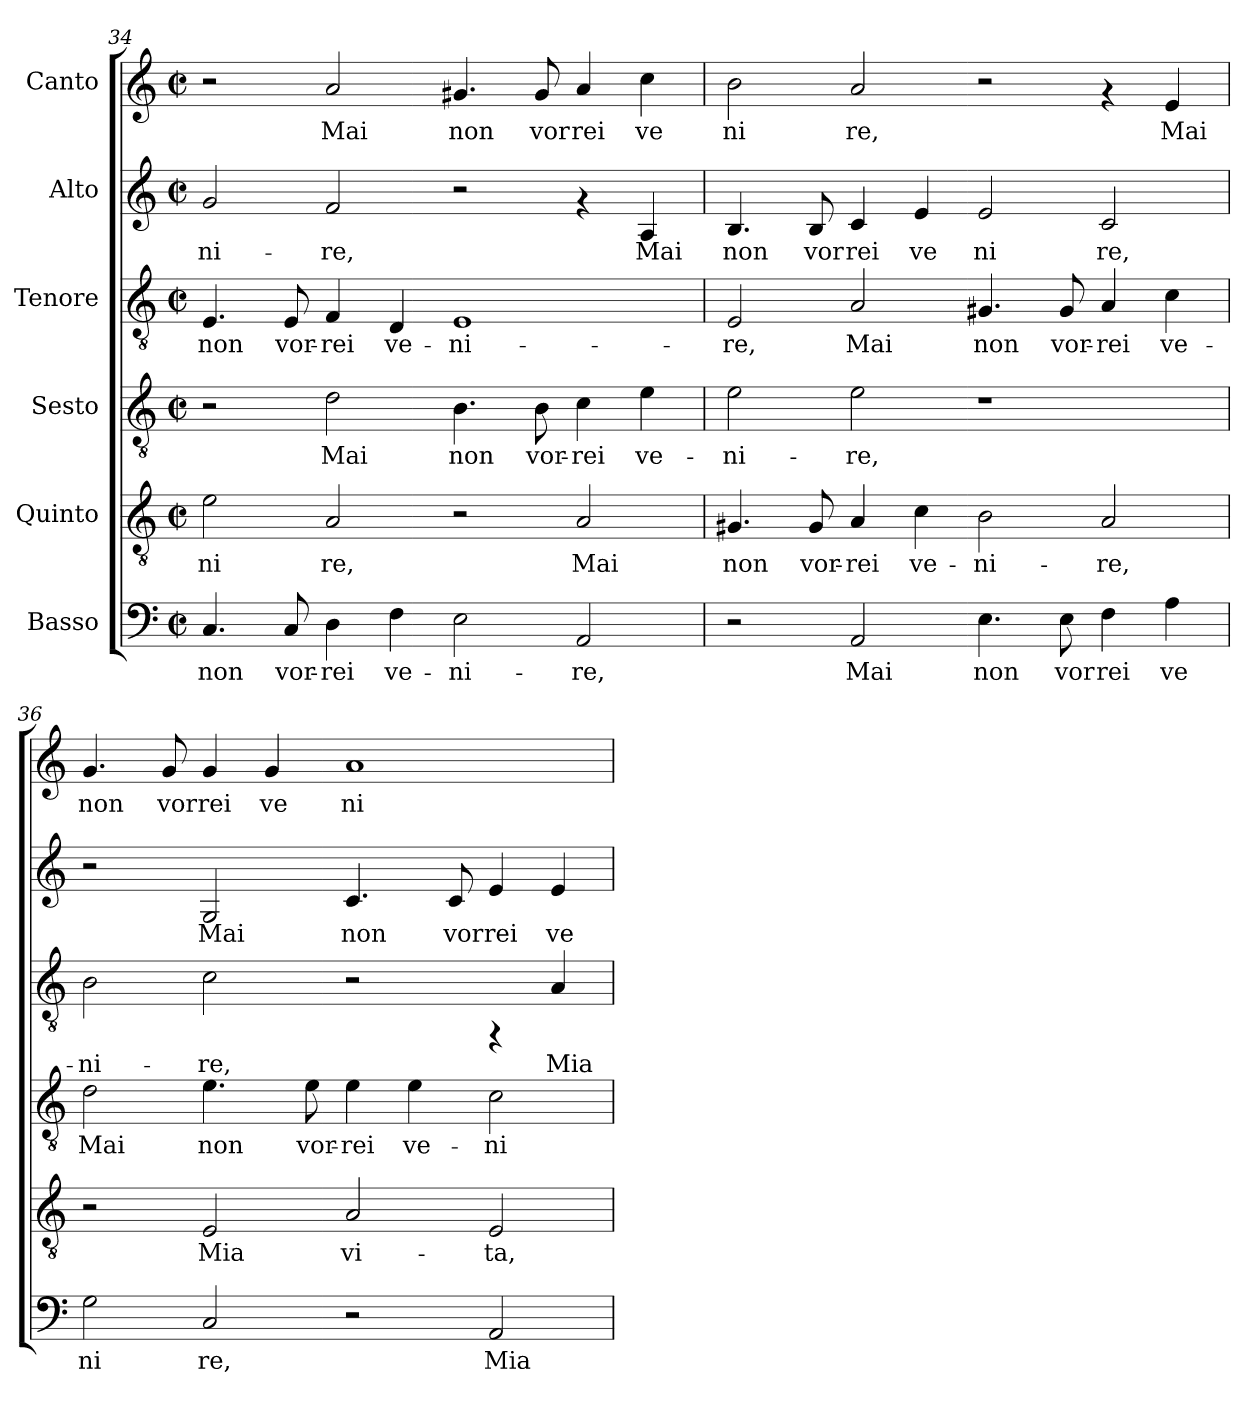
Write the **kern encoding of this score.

**kern	**text	**kern	**text	**kern	**text	**kern	**text	**kern	**text	**kern	**text
*part6	*part6	*part5	*part5	*part4	*part4	*part3	*part3	*part2	*part2	*part1	*part1
*staff6	*staff6	*staff5	*staff5	*staff4	*staff4	*staff3	*staff3	*staff2	*staff2	*staff1	*staff1
*I"Basso	*	*I"Quinto	*	*I"Sesto	*	*I"Tenore	*	*I"Alto	*	*I"Canto	*
*clefF4	*	*clefGv2	*	*clefGv2	*	*clefGv2	*	*clefG2	*	*clefG2	*
*k[]	*	*k[]	*	*k[]	*	*k[]	*	*k[]	*	*k[]	*
*C:	*	*C:	*	*C:	*	*C:	*	*C:	*	*C:	*
*M2/2	*	*M2/2	*	*M2/2	*	*M2/2	*	*M2/2	*	*M2/2	*
*met(c|)	*	*met(c|)	*	*met(c|)	*	*met(c|)	*	*met(c|)	*	*met(c|)	*
=34	=34	=34	=34	=34	=34	=34	=34	=34	=34	=34	=34
!	!LO:LY:b	!	!LO:LY:b:cj	!	!	!	!LO:LY:b:cj	!	!LO:LY:b:cj	!	!
4.C/	non	2e\	ni	2r	.	4.E/	non	2g/	-ni-	2r	.
!	!LO:LY:b	!	!	!	!	!	!LO:LY:b:cj	!	!	!	!
8C/	vor-	.	.	.	.	8E/	vor-	.	.	.	.
!	!LO:LY:b	!	!LO:LY:b:cj	!	!LO:LY:b:cj	!	!LO:LY:b:cj	!	!LO:LY:b:cj	!	!LO:LY:b
4D\	-rei	2A/	re,	2d\	Mai	4F/	-rei	2f/	-re,	2a/	Mai
!	!LO:LY:b	!	!	!	!	!	!LO:LY:b:cj	!	!	!	!
4F\	ve-	.	.	.	.	4D/	ve-	.	.	.	.
!	!LO:LY:b	!	!	!	!LO:LY:b:cj	!	!LO:LY:b:cj	!	!	!	!LO:LY:b
2E\	-ni-	2r	.	4.B\	non	1E	-ni-	2r	.	4.g#X/	non
!	!	!	!	!	!LO:LY:b:cj	!	!	!	!	!	!LO:LY:b
.	.	.	.	8B\	vor-	.	.	.	.	8g#/	vor
!	!LO:LY:b	!	!LO:LY:b:cj	!	!LO:LY:b:cj	!	!	!	!	!	!LO:LY:b
2AA/	-re,	2A/	Mai	4c\	-rei	.	.	4rf	.	4a/	rei
!	!	!	!	!	!LO:LY:b:cj	!	!	!	!LO:LY:b:cj	!	!LO:LY:b
.	.	.	.	4e\	ve-	.	.	4A/	Mai	4cc\	ve
!!LO:PB:g=z
=35	=35	=35	=35	=35	=35	=35	=35	=35	=35	=35	=35
!	!	!	!LO:LY:b:cj	!	!LO:LY:b:cj	!	!LO:LY:b:cj	!	!LO:LY:b:cj	!	!LO:LY:b
2r	.	4.G#X/	non	2e\	-ni-	2E/	-re,	4.B/	non	2b\	ni
!	!	!	!LO:LY:b:cj	!	!	!	!	!	!LO:LY:b:cj	!	!
.	.	8G#/	vor-	.	.	.	.	8B/	vor	.	.
!	!LO:LY:b	!	!LO:LY:b:cj	!	!LO:LY:b:cj	!	!LO:LY:b:cj	!	!LO:LY:b:cj	!	!LO:LY:b
2AA/	Mai	4A/	-rei	2e\	-re,	2A/	Mai	4c/	rei	2a/	re,
!	!	!	!LO:LY:b:cj	!	!	!	!	!	!LO:LY:b:cj	!	!
.	.	4c\	ve-	.	.	.	.	4e/	ve	.	.
!	!LO:LY:b	!	!LO:LY:b:cj	!	!	!	!LO:LY:b:cj	!	!LO:LY:b:cj	!	!
4.E\	non	2B\	-ni-	1r	.	4.G#X/	non	2e/	ni	2r	.
!	!LO:LY:b	!	!	!	!	!	!LO:LY:b:cj	!	!	!	!
8E\	vor	.	.	.	.	8G#/	vor-	.	.	.	.
!	!LO:LY:b	!	!LO:LY:b:cj	!	!	!	!LO:LY:b:cj	!	!LO:LY:b:cj	!	!
4F\	rei	2A/	-re,	.	.	4A/	-rei	2c/	re,	4rf	.
!	!LO:LY:b	!	!	!	!	!	!LO:LY:b:cj	!	!	!	!LO:LY:b
4A\	ve	.	.	.	.	4c\	ve-	.	.	4e/	Mai
=36	=36	=36	=36	=36	=36	=36	=36	=36	=36	=36	=36
!	!LO:LY:b	!	!	!	!LO:LY:b:cj	!	!LO:LY:b:cj	!	!	!	!LO:LY:b
2G\	ni	2r	.	2d\	Mai	2B\	-ni-	2r	.	4.g/	non
!	!	!	!	!	!	!	!	!	!	!	!LO:LY:b
.	.	.	.	.	.	.	.	.	.	8g/	vor
!	!LO:LY:b	!	!LO:LY:b:cj	!	!LO:LY:b:cj	!	!LO:LY:b:cj	!	!LO:LY:b:cj	!	!LO:LY:b
2C/	re,	2E/	Mia	4.e\	non	2c\	-re,	2G/	Mai	4g/	rei
!	!	!	!	!	!	!	!	!	!	!	!LO:LY:b
.	.	.	.	.	.	.	.	.	.	4g/	ve
!	!	!	!	!	!LO:LY:b:cj	!	!	!	!	!	!
.	.	.	.	8e\	vor-	.	.	.	.	.	.
!	!	!	!LO:LY:b:cj	!	!LO:LY:b:cj	!	!	!	!LO:LY:b:cj	!	!LO:LY:b
2r	.	2A/	vi-	4e\	-rei	2r	.	4.c/	non	1a	ni
!	!	!	!	!	!LO:LY:b:cj	!	!	!	!	!	!
.	.	.	.	4e\	ve-	.	.	.	.	.	.
!	!	!	!	!	!	!	!	!	!LO:LY:b:cj	!	!
.	.	.	.	.	.	.	.	8c/	vor	.	.
!	!LO:LY:b	!	!LO:LY:b:cj	!	!LO:LY:b:cj	!	!	!	!LO:LY:b:cj	!	!
2AA/	Mia	2E/	-ta,	2c\	-ni-	4rFF	.	4e/	rei	.	.
!	!	!	!	!	!	!	!LO:LY:b:cj	!	!LO:LY:b:cj	!	!
.	.	.	.	.	.	4A/	Mia	4e/	ve	.	.
=	=	=	=	=	=	=	=	=	=	=	=
*-	*-	*-	*-	*-	*-	*-	*-	*-	*-	*-	*-
